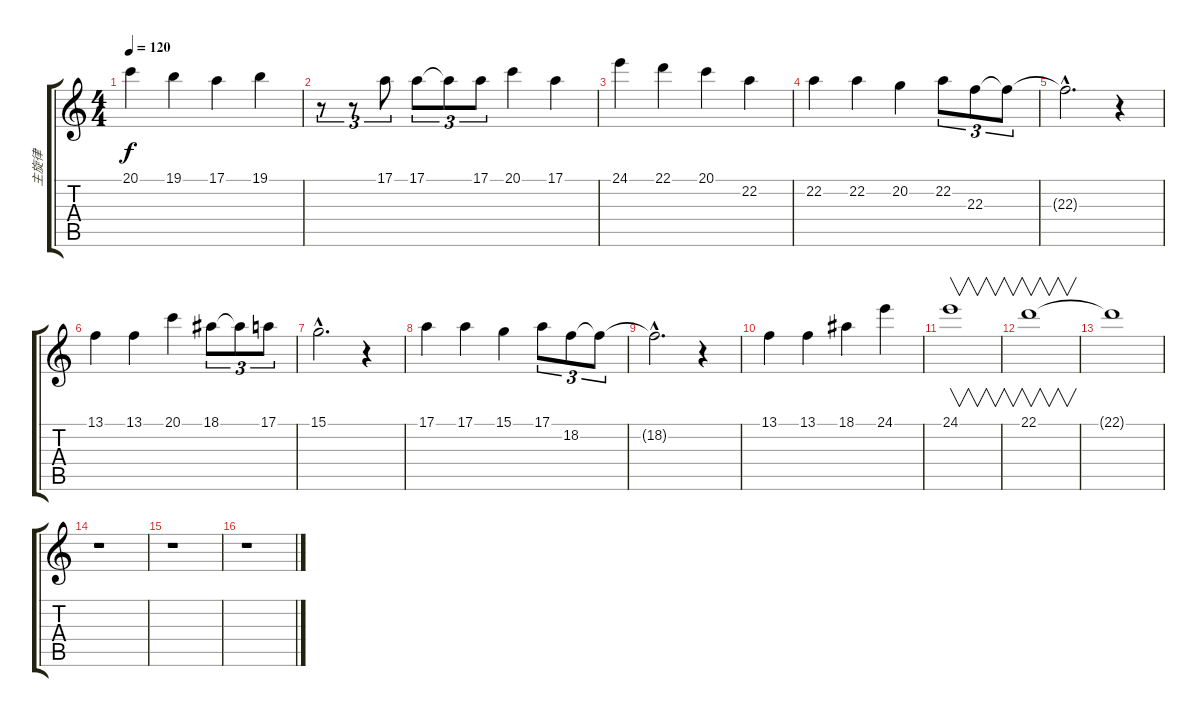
\track ("主旋律" "主旋律") {instrument synthvoice}
\staff {score tabs}
\tuning (E4 B3 G3 D3 A2 E2) {hide}
\ts (4 4)
\tempo 120
\clef g2
\ks c
20.1.4{dy f} 19.1.4 17.1.4 19.1.4 |
r.8{tu (3 2)} r.8{tu (3 2)} 17.1.8{tu (3 2)} 17.1.8{tu (3 2)} 17.1{t}.8{tu (3 2)} 17.1.8{tu (3 2)} 20.1.4 17.1.4 |
24.1.4 22.1.4 20.1.4 22.2.4 |
22.2.4 22.2.4 20.2.4 22.2.8{tu (3 2)} 22.3.8{tu (3 2)} 22.3{t}.8{tu (3 2)} |
22.3{hac t}.2{d} r.4 |
13.1.4 13.1.4 20.1.4 18.1.8{tu (3 2)} 18.1{t}.8{tu (3 2)} 17.1.8{tu (3 2)} |
15.1{hac}.2{d} r.4 |
17.1.4 17.1.4 15.1.4 17.1.8{tu (3 2)} 18.2.8{tu (3 2)} 18.2{t}.8{tu (3 2)} |
18.2{hac t}.2{d} r.4 |
13.1.4 13.1.4 18.1.4 24.1.4 |
24.1.1{v} |
22.1.1{v} |
22.1{t}.1 |
r.1 |
r.1 |
r.1
